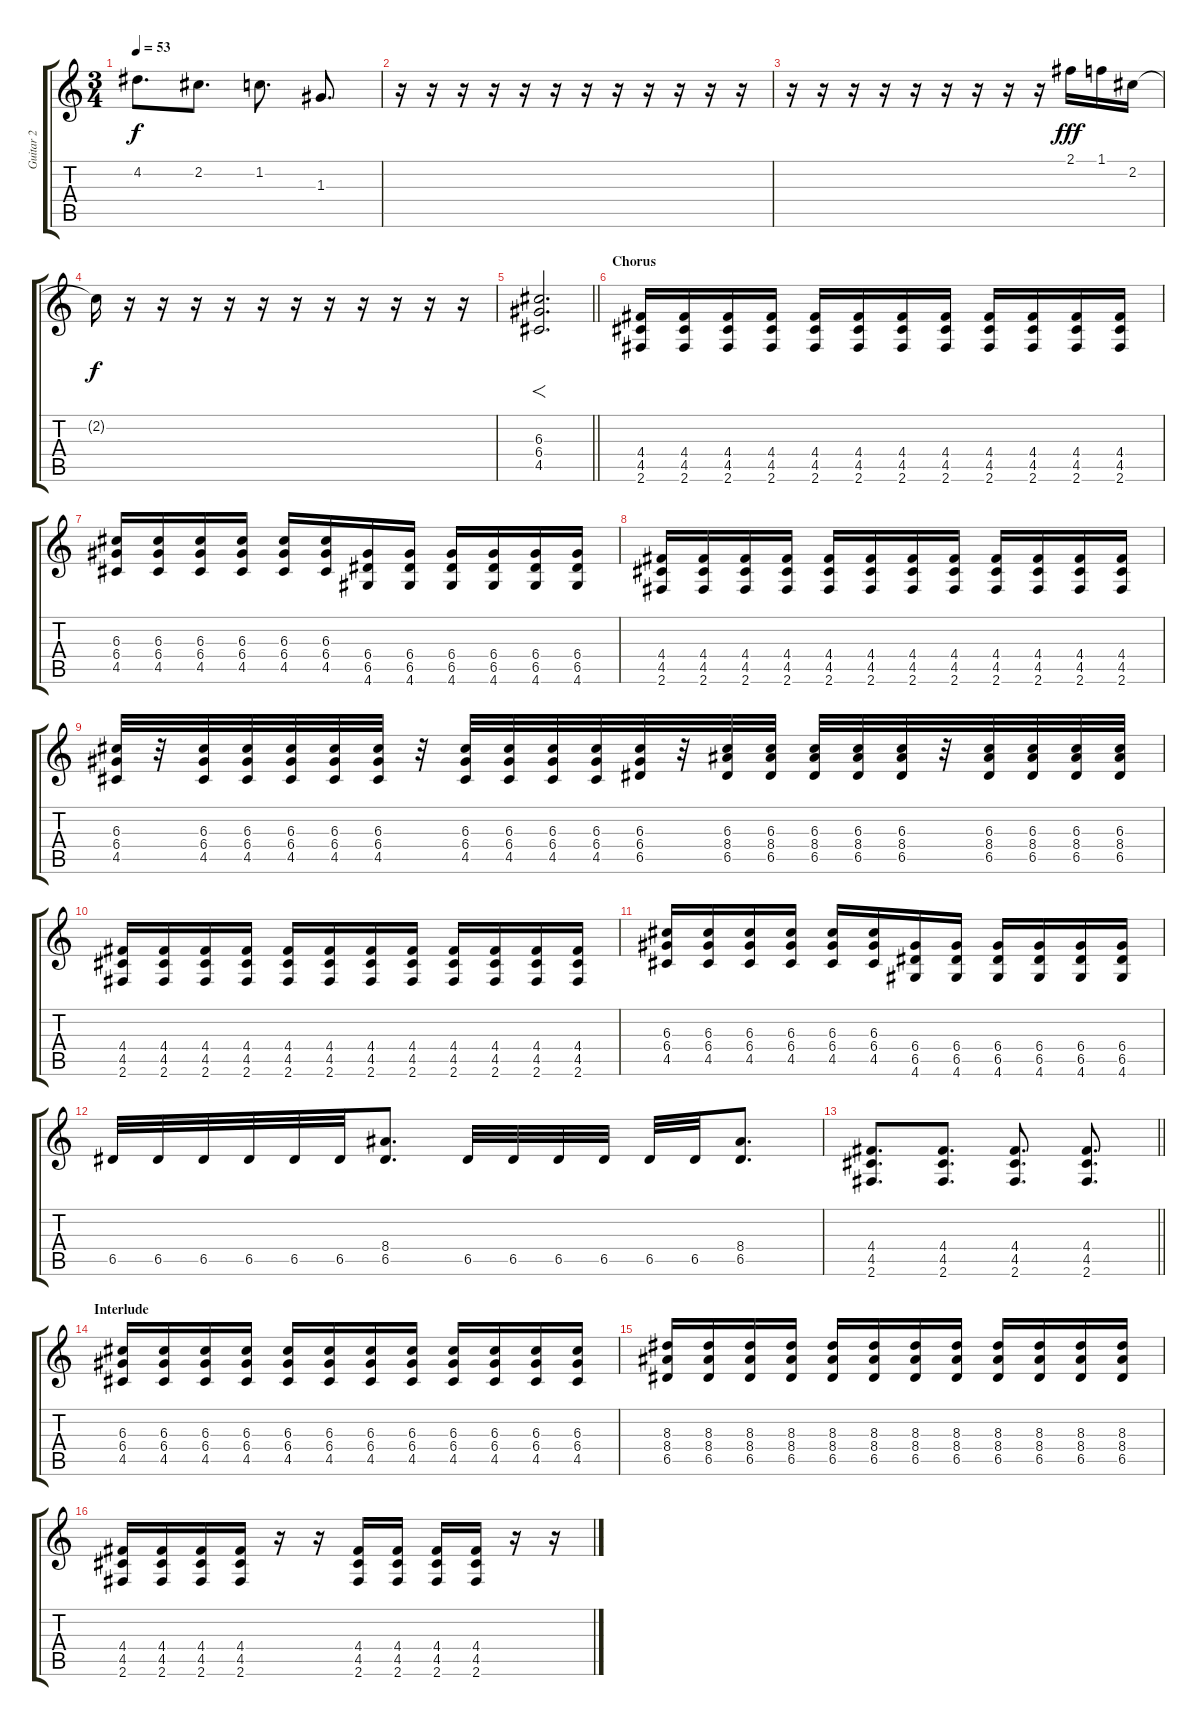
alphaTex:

\track ("Guitar 2" "Guitar 2") {instrument electricguitarclean}
\staff {score tabs}
\tuning (E4 B3 G3 D3 A2 E2) {hide}
\ts (3 4)
\tempo 53
\clef g2
\ks c
4.2.8{d dy f} 2.2.8{d} 1.2.8{d} 1.3.8{d} |
r.16 r.16 r.16 r.16 r.16 r.16 r.16 r.16 r.16 r.16{volume 8 instrument electricguitarclean} r.16 r.16 |
r.16 r.16 r.16 r.16 r.16 r.16 r.16 r.16 r.16 2.1.16{dy fff volume 8 instrument electricguitarclean} 1.1.16 2.2.16 |
2.2{t}.16{dy f} r.16 r.16 r.16 r.16 r.16 r.16 r.16 r.16 r.16{volume 8 instrument electricguitarclean} r.16 r.16 |
\barLineRight lightlight
(6.3 6.4 4.5).2{f d volume 16 instrument distortionguitar} |
\section ("" "Chorus")
(4.4 4.5 2.6).16 (4.4 4.5 2.6).16 (4.4 4.5 2.6).16 (4.4 4.5 2.6).16 (4.4 4.5 2.6).16 (4.4 4.5 2.6).16 (4.4 4.5 2.6).16 (4.4 4.5 2.6).16 (4.4 4.5 2.6).16 (4.4 4.5 2.6).16 (4.4 4.5 2.6).16 (4.4 4.5 2.6).16 |
(6.3 6.4 4.5).16 (6.3 6.4 4.5).16 (6.3 6.4 4.5).16 (6.3 6.4 4.5).16 (6.3 6.4 4.5).16 (6.3 6.4 4.5).16 (6.4 6.5 4.6).16 (6.4 6.5 4.6).16 (6.4 6.5 4.6).16 (6.4 6.5 4.6).16 (6.4 6.5 4.6).16 (6.4 6.5 4.6).16 |
(4.4 4.5 2.6).16 (4.4 4.5 2.6).16 (4.4 4.5 2.6).16 (4.4 4.5 2.6).16 (4.4 4.5 2.6).16 (4.4 4.5 2.6).16 (4.4 4.5 2.6).16 (4.4 4.5 2.6).16 (4.4 4.5 2.6).16 (4.4 4.5 2.6).16 (4.4 4.5 2.6).16 (4.4 4.5 2.6).16 |
(6.3 6.4 4.5).32 r.32 (6.3 6.4 4.5).32 (6.3 6.4 4.5).32 (6.3 6.4 4.5).32 (6.3 6.4 4.5).32 (6.3 6.4 4.5).32 r.32 (6.3 6.4 4.5).32 (6.3 6.4 4.5).32 (6.3 6.4 4.5).32 (6.3 6.4 4.5).32 (6.3 6.4 6.5).32 r.32 (6.3 8.4 6.5).32 (6.3 8.4 6.5).32 (6.3 8.4 6.5).32 (6.3 8.4 6.5).32 (6.3 8.4 6.5).32 r.32 (6.3 8.4 6.5).32 (6.3 8.4 6.5).32 (6.3 8.4 6.5).32 (6.3 8.4 6.5).32 |
(4.4 4.5 2.6).16 (4.4 4.5 2.6).16 (4.4 4.5 2.6).16 (4.4 4.5 2.6).16 (4.4 4.5 2.6).16 (4.4 4.5 2.6).16 (4.4 4.5 2.6).16 (4.4 4.5 2.6).16 (4.4 4.5 2.6).16 (4.4 4.5 2.6).16 (4.4 4.5 2.6).16 (4.4 4.5 2.6).16 |
(6.3 6.4 4.5).16 (6.3 6.4 4.5).16 (6.3 6.4 4.5).16 (6.3 6.4 4.5).16 (6.3 6.4 4.5).16 (6.3 6.4 4.5).16 (6.4 6.5 4.6).16 (6.4 6.5 4.6).16 (6.4 6.5 4.6).16 (6.4 6.5 4.6).16 (6.4 6.5 4.6).16 (6.4 6.5 4.6).16 |
6.5.32 6.5.32 6.5.32 6.5.32 6.5.32 6.5.32 (8.4 6.5).8{d} 6.5.32 6.5.32 6.5.32 6.5.32 6.5.32 6.5.32 (8.4 6.5).8{d} |
\barLineRight lightlight
(4.4 4.5 2.6).8{d} (4.4 4.5 2.6).8{d} (4.4 4.5 2.6).8{d} (4.4 4.5 2.6).8{d} |
\section ("" "Interlude")
(6.3 6.4 4.5).16 (6.3 6.4 4.5).16 (6.3 6.4 4.5).16 (6.3 6.4 4.5).16 (6.3 6.4 4.5).16 (6.3 6.4 4.5).16 (6.3 6.4 4.5).16 (6.3 6.4 4.5).16 (6.3 6.4 4.5).16 (6.3 6.4 4.5).16 (6.3 6.4 4.5).16 (6.3 6.4 4.5).16 |
(8.3 8.4 6.5).16 (8.3 8.4 6.5).16 (8.3 8.4 6.5).16 (8.3 8.4 6.5).16 (8.3 8.4 6.5).16 (8.3 8.4 6.5).16 (8.3 8.4 6.5).16 (8.3 8.4 6.5).16 (8.3 8.4 6.5).16 (8.3 8.4 6.5).16 (8.3 8.4 6.5).16 (8.3 8.4 6.5).16 |
(4.4 4.5 2.6).16 (4.4 4.5 2.6).16 (4.4 4.5 2.6).16 (4.4 4.5 2.6).16 r.16 r.16 (4.4 4.5 2.6).16 (4.4 4.5 2.6).16 (4.4 4.5 2.6).16 (4.4 4.5 2.6).16 r.16 r.16
